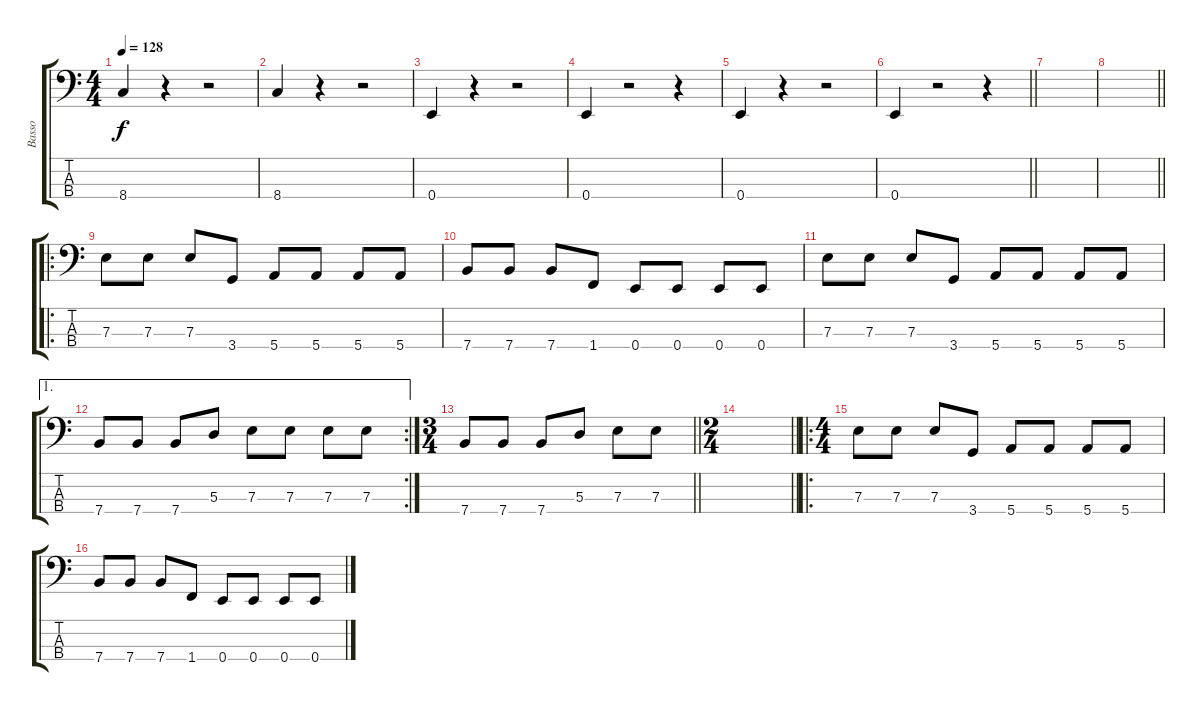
\track ("Basso" "Basso") {instrument electricbassfinger}
\staff {score tabs}
\tuning (G2 D2 A1 E1) {hide}
\ts (4 4)
\tempo 128
\clef f4
\ks c
8.4.4{dy f} r.4 r.2 |
8.4.4 r.4 r.2 |
0.4.4 r.4 r.2 |
0.4.4 r.2 r.4 |
0.4.4 r.4 r.2 |
\barLineRight lightlight
0.4.4 r.2 r.4 |
|
\barLineRight lightlight
|
\ro
7.3.8 7.3.8 7.3.8 3.4.8 5.4.8 5.4.8 5.4.8 5.4.8 |
7.4.8 7.4.8 7.4.8 1.4.8 0.4.8 0.4.8 0.4.8 0.4.8 |
7.3.8 7.3.8 7.3.8 3.4.8 5.4.8 5.4.8 5.4.8 5.4.8 |
\ae 1
\rc 2
7.4.8 7.4.8 7.4.8 5.3.8 7.3.8 7.3.8 7.3.8 7.3.8 |
\ts (3 4)
\barLineRight lightlight
7.4.8 7.4.8 7.4.8 5.3.8 7.3.8 7.3.8 |
\ts (2 4)
\barLineRight lightlight
|
\ro
\ts (4 4)
7.3.8 7.3.8 7.3.8 3.4.8 5.4.8 5.4.8 5.4.8 5.4.8 |
7.4.8 7.4.8 7.4.8 1.4.8 0.4.8 0.4.8 0.4.8 0.4.8
